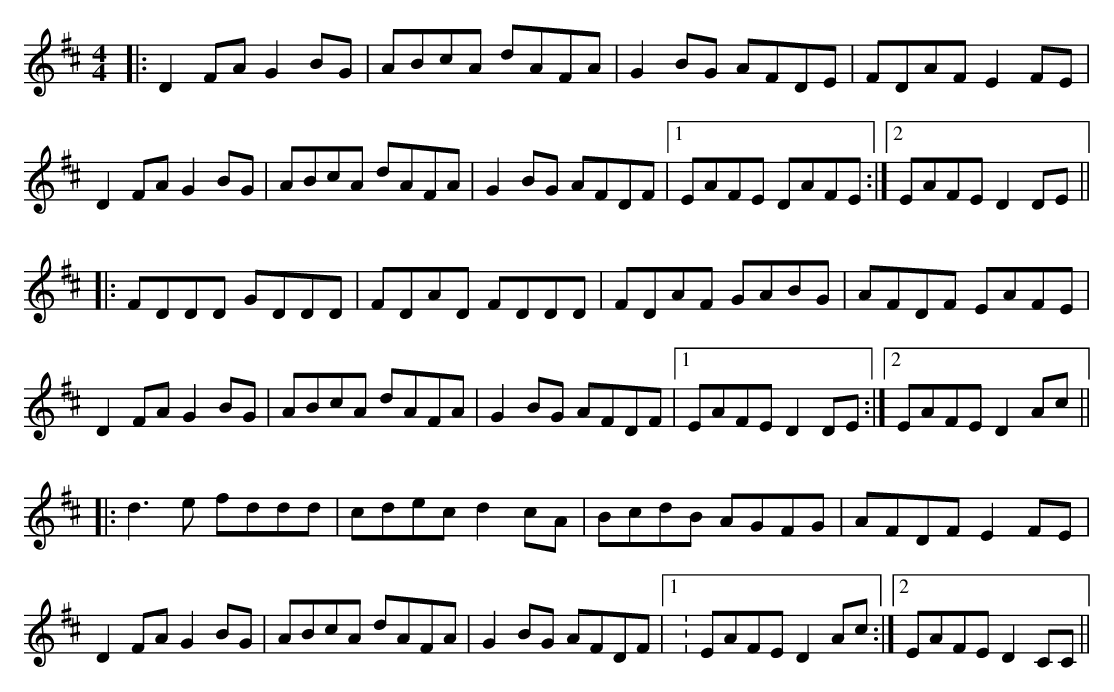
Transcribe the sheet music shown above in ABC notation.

X:1
M:4/4
K:D
|:D2 FA G2 BG|ABcA dAFA|G2BG AFDE|FDAF E2FE|
D2 FA G2 BG|ABcA dAFA|G2 BG AFDF|1 EAFE DAFE:|2 EAFE D2 DE||
|:FDDD GDDD|FDAD FDDD|FDAF GABG|AFDF EAFE|
D2 FA G2 BG|ABcA dAFA|G2 BG AFDF|1 EAFE D2 DE:|2 EAFE D2 Ac||
|:d3e fddd|cdec d2 cA|BcdB AGFG|AFDF E2 FE|
D2 FA G2 BG|ABcA dAFA|G2 BG AFDF|1 :EAFE D2 Ac:|2 EAFE D2 CC||
